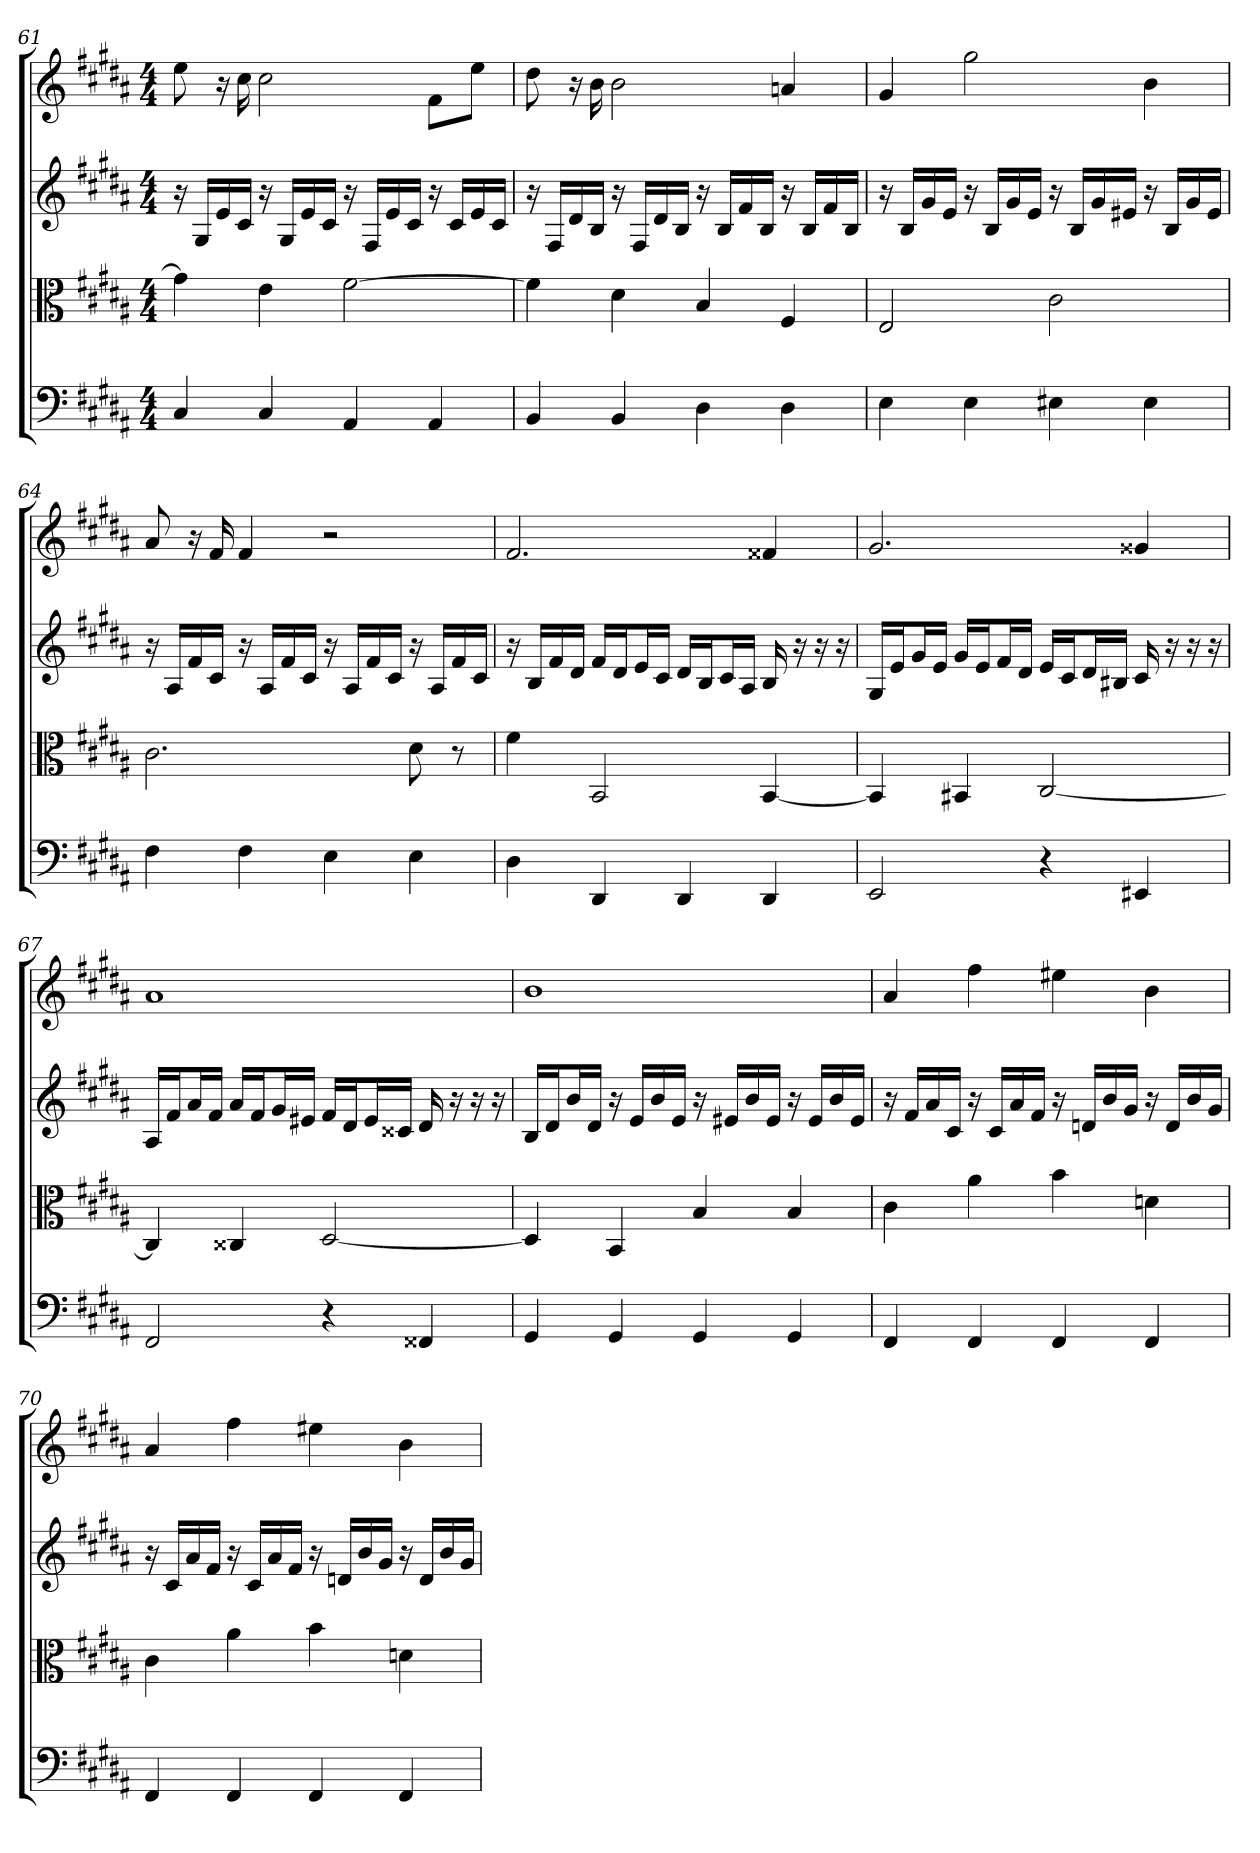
**kern	**kern	**kern	**kern
*part4	*part3	*part2	*part1
*staff4	*staff3	*staff2	*staff1
*clefF4	*clefC3	*clefG2	*clefG2
*k[f#c#g#d#a#]	*k[f#c#g#d#a#]	*k[f#c#g#d#a#]	*k[f#c#g#d#a#]
*B:	*B:	*B:	*B:
*M4/4	*M4/4	*M4/4	*M4/4
=61	=61	=61	=61
4C#	4g#]	16r	8ee
.	.	16G#/LL	.
.	.	16e/	16r
.	.	16c#/JJ	16cc#
4C#	4e	16r	2cc#
.	.	16G#/LL	.
.	.	16e/	.
.	.	16c#/JJ	.
4AA#	[2f#	16r	.
.	.	16F#/LL	.
.	.	16e/	.
.	.	16c#/JJ	.
4AA#	.	16r	8f#\L
.	.	16c#/LL	.
.	.	16e/	8ee\J
.	.	16c#/JJ	.
=62	=62	=62	=62
4BB	4f#]	16r	8dd#
.	.	16F#/LL	.
.	.	16d#/	16r
.	.	16B/JJ	16b
4BB	4d#	16r	2b
.	.	16F#/LL	.
.	.	16d#/	.
.	.	16B/JJ	.
4D#	4B	16r	.
.	.	16B/LL	.
.	.	16f#/	.
.	.	16B/JJ	.
4D#	4F#	16r	4an
.	.	16B/LL	.
.	.	16f#/	.
.	.	16B/JJ	.
=63	=63	=63	=63
4E	2E	16r	4g#
.	.	16B/LL	.
.	.	16g#/	.
.	.	16e/JJ	.
4E	.	16r	2gg#
.	.	16B/LL	.
.	.	16g#/	.
.	.	16e/JJ	.
4E#X	2c#	16r	.
.	.	16B/LL	.
.	.	16g#/	.
.	.	16e#X/JJ	.
4E#	.	16r	4b
.	.	16B/LL	.
.	.	16g#/	.
.	.	16e#/JJ	.
=64	=64	=64	=64
4F#	2.c#	16r	8a#
.	.	16A#/LL	.
.	.	16f#/	16r
.	.	16c#/JJ	16f#
4F#	.	16r	4f#
.	.	16A#/LL	.
.	.	16f#/	.
.	.	16c#/JJ	.
4E	.	16r	2r
.	.	16A#/LL	.
.	.	16f#/	.
.	.	16c#/JJ	.
4E	8d#	16r	.
.	.	16A#/LL	.
.	8r	16f#/	.
.	.	16c#/JJ	.
=65	=65	=65	=65
4D#	4f#	16r	2.f#
.	.	16B/LL	.
.	.	16f#/	.
.	.	16d#/JJ	.
4DD#	2BB	16f#/LL	.
.	.	16d#/J	.
.	.	16e/L	.
.	.	16c#/JJ	.
4DD#	.	16d#/LL	.
.	.	16B/J	.
.	.	16c#/L	.
.	.	16A#/JJ	.
4DD#	[4BB	16B	4f##X
.	.	16r	.
.	.	16r	.
.	.	16r	.
=66	=66	=66	=66
2EE	4BB]	16G#/LL	2.g#
.	.	16e/J	.
.	.	16g#/L	.
.	.	16e/JJ	.
.	4BB#X	16g#/LL	.
.	.	16e/J	.
.	.	16f#/L	.
.	.	16d#/JJ	.
4r	[2C#	16e/LL	.
.	.	16c#/J	.
.	.	16d#/L	.
.	.	16B#X/JJ	.
4EE#X	.	16c#	4g##X
.	.	16r	.
.	.	16r	.
.	.	16r	.
=67	=67	=67	=67
2FF#	4C#]	16A#/LL	1a#
.	.	16f#/J	.
.	.	16a#/L	.
.	.	16f#/JJ	.
.	4C##X	16a#/LL	.
.	.	16f#/J	.
.	.	16g#/L	.
.	.	16e#X/JJ	.
4r	[2D#	16f#/LL	.
.	.	16d#/J	.
.	.	16e#/L	.
.	.	16c##X/JJ	.
4FF##X	.	16d#	.
.	.	16r	.
.	.	16r	.
.	.	16r	.
=68	=68	=68	=68
4GG#	4D#]	16B/LL	1b
.	.	16d#/J	.
.	.	16b/L	.
.	.	16d#/JJ	.
4GG#	4BB	16r	.
.	.	16e/LL	.
.	.	16b/	.
.	.	16e/JJ	.
4GG#	4B	16r	.
.	.	16e#X/LL	.
.	.	16b/	.
.	.	16e#/JJ	.
4GG#	4B	16r	.
.	.	16e#/LL	.
.	.	16b/	.
.	.	16e#/JJ	.
=69	=69	=69	=69
4FF#	4c#	16r	4a#
.	.	16f#/LL	.
.	.	16a#/	.
.	.	16c#/JJ	.
4FF#	4a#	16r	4ff#
.	.	16c#/LL	.
.	.	16a#/	.
.	.	16f#/JJ	.
4FF#	4b	16r	4ee#X
.	.	16dn/LL	.
.	.	16b/	.
.	.	16g#/JJ	.
4FF#	4dn	16r	4b
.	.	16d/LL	.
.	.	16b/	.
.	.	16g#/JJ	.
=70	=70	=70	=70
4FF#	4c#	16r	4a#
.	.	16c#/LL	.
.	.	16a#/	.
.	.	16f#/JJ	.
4FF#	4a#	16r	4ff#
.	.	16c#/LL	.
.	.	16a#/	.
.	.	16f#/JJ	.
4FF#	4b	16r	4ee#X
.	.	16dn/LL	.
.	.	16b/	.
.	.	16g#/JJ	.
4FF#	4dn	16r	4b
.	.	16d/LL	.
.	.	16b/	.
.	.	16g#/JJ	.
=	=	=	=
*-	*-	*-	*-
